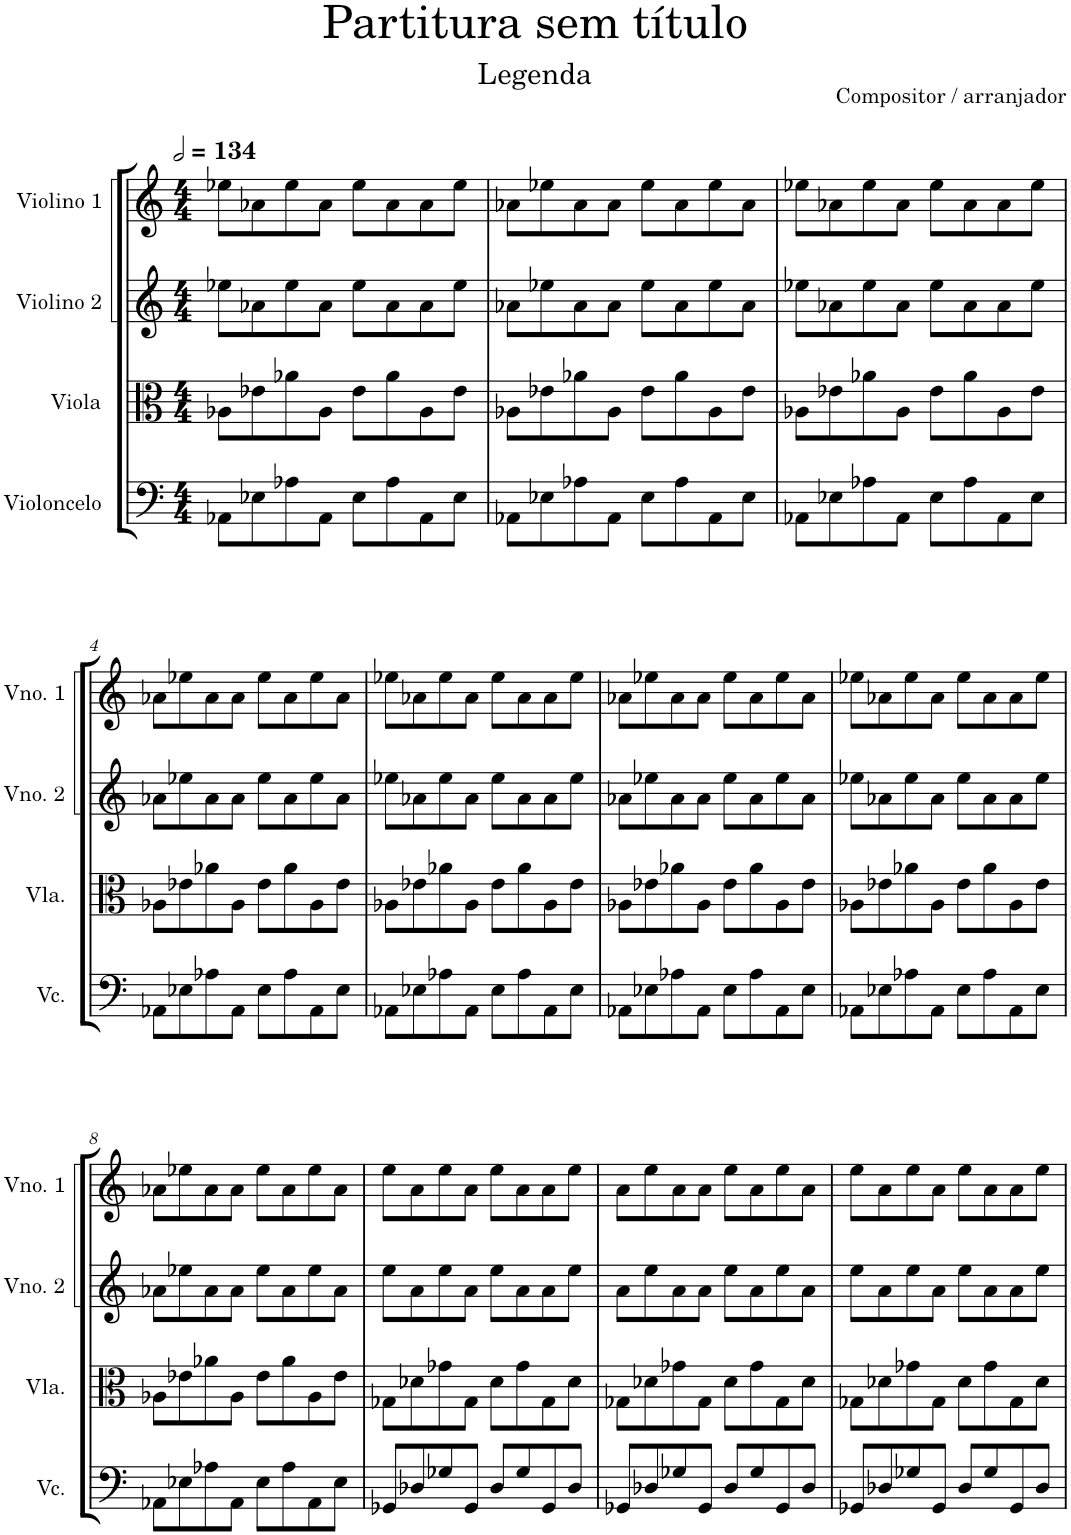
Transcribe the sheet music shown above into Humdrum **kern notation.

**kern	**kern	**kern	**kern
*part4	*part3	*part2	*part1
*staff4	*staff3	*staff2	*staff1
*I"Violoncelo	*I"Viola	*I"Violino 2	*I"Violino 1
*I'Vc.	*I'Vla.	*I'Vno. 2	*I'Vno. 1
*clefF4	*clefC3	*clefG2	*clefG2
*k[]	*k[]	*k[]	*k[]
*M4/4	*M4/4	*M4/4	*M4/4
*MM268	*MM268	*MM268	*MM268
=1	=1	=1	=1
8AA-X\L	8A-X\L	8ee-X\L	8ee-X\L
8E-X\	8e-X\	8a-X\	8a-X\
8A-X\	8a-X\	8ee-\	8ee-\
8AA-\J	8A-\J	8a-\J	8a-\J
8E-\L	8e-\L	8ee-\L	8ee-\L
8A-\	8a-\	8a-\	8a-\
8AA-\	8A-\	8a-\	8a-\
8E-\J	8e-\J	8ee-\J	8ee-\J
=2	=2	=2	=2
8AA-X\L	8A-X\L	8a-X\L	8a-X\L
8E-X\	8e-X\	8ee-X\	8ee-X\
8A-X\	8a-X\	8a-\	8a-\
8AA-\J	8A-\J	8a-\J	8a-\J
8E-\L	8e-\L	8ee-\L	8ee-\L
8A-\	8a-\	8a-\	8a-\
8AA-\	8A-\	8ee-\	8ee-\
8E-\J	8e-\J	8a-\J	8a-\J
=3	=3	=3	=3
8AA-X\L	8A-X\L	8ee-X\L	8ee-X\L
8E-X\	8e-X\	8a-X\	8a-X\
8A-X\	8a-X\	8ee-\	8ee-\
8AA-\J	8A-\J	8a-\J	8a-\J
8E-\L	8e-\L	8ee-\L	8ee-\L
8A-\	8a-\	8a-\	8a-\
8AA-\	8A-\	8a-\	8a-\
8E-\J	8e-\J	8ee-\J	8ee-\J
!!LO:LB:g=z
=4	=4	=4	=4
8AA-X\L	8A-X\L	8a-X\L	8a-X\L
8E-X\	8e-X\	8ee-X\	8ee-X\
8A-X\	8a-X\	8a-\	8a-\
8AA-\J	8A-\J	8a-\J	8a-\J
8E-\L	8e-\L	8ee-\L	8ee-\L
8A-\	8a-\	8a-\	8a-\
8AA-\	8A-\	8ee-\	8ee-\
8E-\J	8e-\J	8a-\J	8a-\J
=5	=5	=5	=5
8AA-X\L	8A-X\L	8ee-X\L	8ee-X\L
8E-X\	8e-X\	8a-X\	8a-X\
8A-X\	8a-X\	8ee-\	8ee-\
8AA-\J	8A-\J	8a-\J	8a-\J
8E-\L	8e-\L	8ee-\L	8ee-\L
8A-\	8a-\	8a-\	8a-\
8AA-\	8A-\	8a-\	8a-\
8E-\J	8e-\J	8ee-\J	8ee-\J
=6	=6	=6	=6
8AA-X\L	8A-X\L	8a-X\L	8a-X\L
8E-X\	8e-X\	8ee-X\	8ee-X\
8A-X\	8a-X\	8a-\	8a-\
8AA-\J	8A-\J	8a-\J	8a-\J
8E-\L	8e-\L	8ee-\L	8ee-\L
8A-\	8a-\	8a-\	8a-\
8AA-\	8A-\	8ee-\	8ee-\
8E-\J	8e-\J	8a-\J	8a-\J
=7	=7	=7	=7
8AA-X\L	8A-X\L	8ee-X\L	8ee-X\L
8E-X\	8e-X\	8a-X\	8a-X\
8A-X\	8a-X\	8ee-\	8ee-\
8AA-\J	8A-\J	8a-\J	8a-\J
8E-\L	8e-\L	8ee-\L	8ee-\L
8A-\	8a-\	8a-\	8a-\
8AA-\	8A-\	8a-\	8a-\
8E-\J	8e-\J	8ee-\J	8ee-\J
!!LO:LB:g=z
=8	=8	=8	=8
8AA-X\L	8A-X\L	8a-X\L	8a-X\L
8E-X\	8e-X\	8ee-X\	8ee-X\
8A-X\	8a-X\	8a-\	8a-\
8AA-\J	8A-\J	8a-\J	8a-\J
8E-\L	8e-\L	8ee-\L	8ee-\L
8A-\	8a-\	8a-\	8a-\
8AA-\	8A-\	8ee-\	8ee-\
8E-\J	8e-\J	8a-\J	8a-\J
=9	=9	=9	=9
8GG-X/L	8G-X\L	8ee\L	8ee\L
8D-X/	8d-X\	8a\	8a\
8G-X/	8g-X\	8ee\	8ee\
8GG-/J	8G-\J	8a\J	8a\J
8D-/L	8d-\L	8ee\L	8ee\L
8G-/	8g-\	8a\	8a\
8GG-/	8G-\	8a\	8a\
8D-/J	8d-\J	8ee\J	8ee\J
=10	=10	=10	=10
8GG-X/L	8G-X\L	8a\L	8a\L
8D-X/	8d-X\	8ee\	8ee\
8G-X/	8g-X\	8a\	8a\
8GG-/J	8G-\J	8a\J	8a\J
8D-/L	8d-\L	8ee\L	8ee\L
8G-/	8g-\	8a\	8a\
8GG-/	8G-\	8ee\	8ee\
8D-/J	8d-\J	8a\J	8a\J
=11	=11	=11	=11
8GG-X/L	8G-X\L	8ee\L	8ee\L
8D-X/	8d-X\	8a\	8a\
8G-X/	8g-X\	8ee\	8ee\
8GG-/J	8G-\J	8a\J	8a\J
8D-/L	8d-\L	8ee\L	8ee\L
8G-/	8g-\	8a\	8a\
8GG-/	8G-\	8a\	8a\
8D-/J	8d-\J	8ee\J	8ee\J
=	=	=	=
*-	*-	*-	*-
